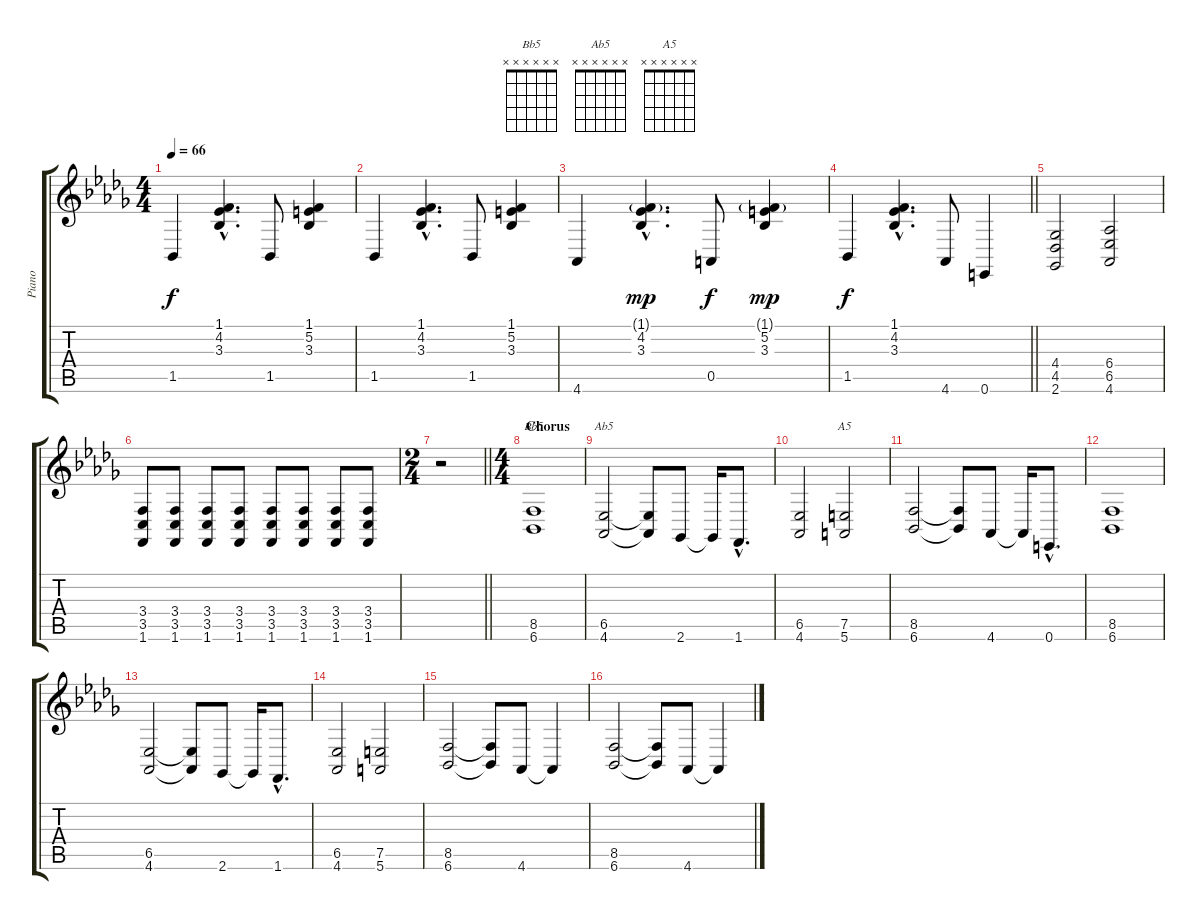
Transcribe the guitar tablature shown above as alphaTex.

\track ("Piano" "Piano") {instrument acousticgrandpiano}
\staff {score tabs}
\tuning (E4 B3 G3 D3 A2 E2) {hide}
\chord ("Bb5" x x x x x x)
\chord ("Ab5" x x x x x x)
\chord ("A5" x x x x x x)
\ts (4 4)
\tempo 66
\clef g2
\ks db
1.5.4{dy f} (1.1{hac} 4.2{hac} 3.3{hac}).4{d} 1.5.8 (1.1 5.2 3.3).4 |
1.5.4 (1.1{hac} 4.2{hac} 3.3{hac}).4{d} 1.5.8 (1.1 5.2 3.3).4 |
4.6.4 (1.1{g hac} 4.2{hac} 3.3{hac}).4{d dy mp} 0.5.8{dy f} (1.1{g} 5.2 3.3).4{dy mp} |
\barLineRight lightlight
1.5.4{dy f} (1.1{hac} 4.2{hac} 3.3{hac}).4{d} 4.6.8 0.6.4 |
\section ("" "")
(4.4 4.5 2.6).2 (6.4 6.5 4.6).2 |
(3.4 3.5 1.6).8 (3.4 3.5 1.6).8 (3.4 3.5 1.6).8 (3.4 3.5 1.6).8 (3.4 3.5 1.6).8 (3.4 3.5 1.6).8 (3.4 3.5 1.6).8 (3.4 3.5 1.6).8 |
\ts (2 4)
\barLineRight lightlight
r.2 |
\ts (4 4)
\section ("" "Chorus")
(8.5 6.6).1{ch "Bb5"} |
(6.5 4.6).2{ch "Ab5"} (6.5{t} 4.6{t}).8 2.6.8 2.6{t}.16 1.6{hac}.8{d} |
(6.5 4.6).2 (7.5 5.6).2{ch "A5"} |
(8.5 6.6).2 (8.5{t} 6.6{t}).8 4.6.8 4.6{t}.16 0.6{hac}.8{d} |
(8.5 6.6).1 |
(6.5 4.6).2 (6.5{t} 4.6{t}).8 2.6.8 2.6{t}.16 1.6{hac}.8{d} |
(6.5 4.6).2 (7.5 5.6).2 |
(8.5 6.6).2 (8.5{t} 6.6{t}).8 4.6.8 4.6{t}.4 |
(8.5 6.6).2 (8.5{t} 6.6{t}).8 4.6.8 4.6{t}.4
